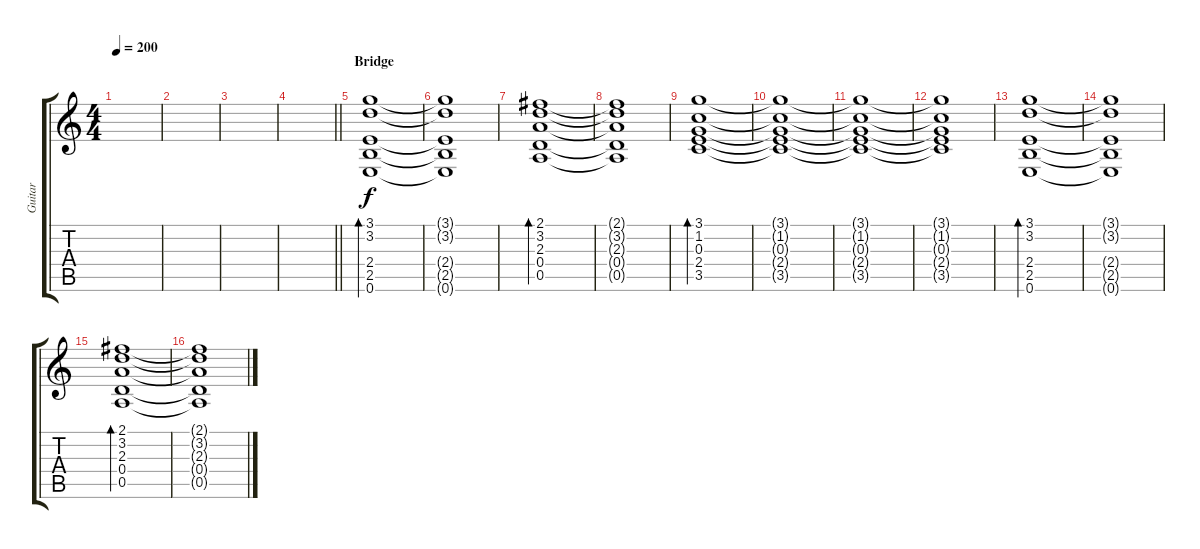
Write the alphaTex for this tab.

\track ("Guitar" "Guitar") {instrument electricguitarclean}
\staff {score tabs}
\tuning (E4 B3 G3 D3 A2 E2) {hide}
\ts (4 4)
\tempo 200
\clef g2
\ks c
|
|
|
\barLineRight lightlight
|
\section ("" "Bridge")
(3.1 3.2 2.4 2.5 0.6).1{bd 480} |
(3.1{t} 3.2{t} 2.4{t} 2.5{t} 0.6{t}).1 |
(2.1 3.2 2.3 0.4 0.5).1{bd 480} |
(2.1{t} 3.2{t} 2.3{t} 0.4{t} 0.5{t}).1 |
(3.1 1.2 0.3 2.4 3.5).1{bd 480} |
(3.1{t} 1.2{t} 0.3{t} 2.4{t} 3.5{t}).1 |
(3.1{t} 1.2{t} 0.3{t} 2.4{t} 3.5{t}).1 |
(3.1{t} 1.2{t} 0.3{t} 2.4{t} 3.5{t}).1 |
(3.1 3.2 2.4 2.5 0.6).1{bd 480} |
(3.1{t} 3.2{t} 2.4{t} 2.5{t} 0.6{t}).1 |
(2.1 3.2 2.3 0.4 0.5).1{bd 480} |
(2.1{t} 3.2{t} 2.3{t} 0.4{t} 0.5{t}).1
